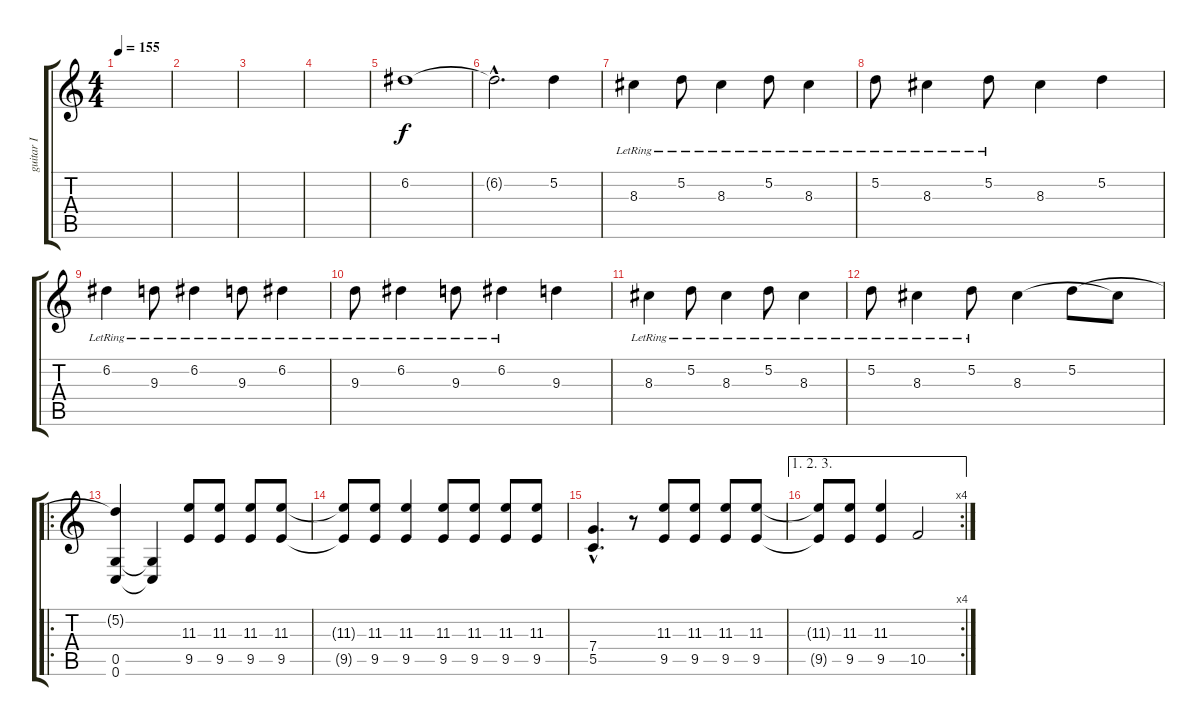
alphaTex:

\track ("guitar I" "guitar I") {instrument distortionguitar}
\staff {score tabs}
\tuning (D4 A3 F3 C3 G2 C2) {hide}
\ts (4 4)
\tempo 155
\clef g2
\ks c
|
|
|
|
6.2.1 |
6.2{hac t}.2{d} 5.2.4 |
8.3{lr}.4 5.2{lr}.8 8.3{lr}.4 5.2{lr}.8 8.3{lr}.4 |
5.2{lr}.8 8.3{lr}.4 5.2{lr}.8 8.3.4 5.2.4 |
6.2{lr}.4 9.3{lr}.8 6.2{lr}.4 9.3{lr}.8 6.2{lr}.4 |
9.3{lr}.8 6.2{lr}.4 9.3{lr}.8 6.2{lr}.4 9.3.4 |
8.3{lr}.4 5.2{lr}.8 8.3{lr}.4 5.2{lr}.8 8.3{lr}.4 |
5.2{lr}.8 8.3{lr}.4 5.2{lr}.8 8.3.4 5.2.8 8.3{t}.8 |
\ro
(5.2{t} 0.5 0.6).4 (0.5{t} 0.6{t}).4 (11.3 9.5).8 (11.3 9.5).8 (11.3 9.5).8 (11.3 9.5).8 |
(11.3{t} 9.5{t}).8 (11.3 9.5).8 (11.3 9.5).4 (11.3 9.5).8 (11.3 9.5).8 (11.3 9.5).8 (11.3 9.5).8 |
(7.4{hac} 5.5{hac}).4{d} r.8 (11.3 9.5).8 (11.3 9.5).8 (11.3 9.5).8 (11.3 9.5).8 |
\ae (1 2 3)
\rc 4
(11.3{t} 9.5{t}).8 (11.3 9.5).8 (11.3 9.5).4 10.5.2
